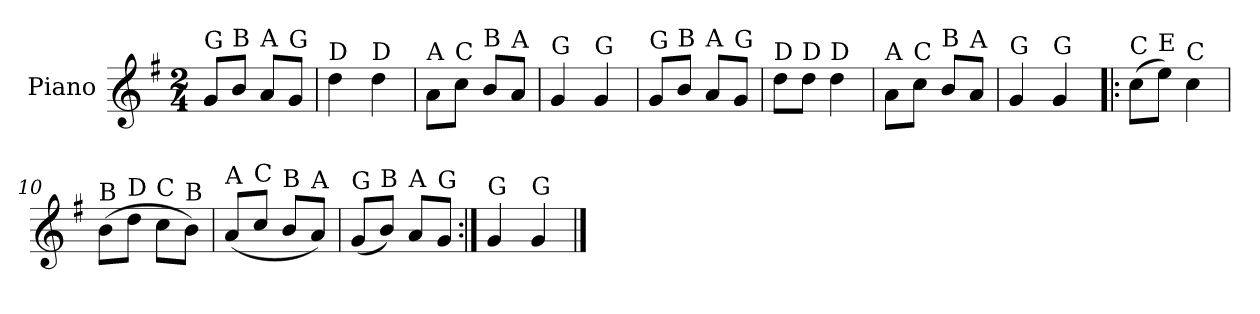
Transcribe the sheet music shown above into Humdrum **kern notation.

**kern
*part1
*staff1
*I"Piano
*I'Pno.
*clefG2
*k[f#]
*M2/4
=1
!LO:TX:a:t=G
8g/L
!LO:TX:a:t=B
8b/J
!LO:TX:a:t=A
8a/L
!LO:TX:a:t=G
8g/J
=2
!LO:TX:a:t=D
4dd\
!LO:TX:a:t=D
4dd\
=3
!LO:TX:a:t=A
8a\L
!LO:TX:a:t=C
8cc\J
!LO:TX:a:t=B
8b/L
!LO:TX:a:t=A
8a/J
=4
!LO:TX:a:t=G
4g/
!LO:TX:a:t=G
4g/
=5
!LO:TX:a:t=G
8g/L
!LO:TX:a:t=B
8b/J
!LO:TX:a:t=A
8a/L
!LO:TX:a:t=G
8g/J
=6
!LO:TX:a:t=D
8dd\L
!LO:TX:a:t=D
8dd\J
!LO:TX:a:t=D
4dd\
=7
!LO:TX:a:t=A
8a\L
!LO:TX:a:t=C
8cc\J
!LO:TX:a:t=B
8b/L
!LO:TX:a:t=A
8a/J
=8
!LO:TX:a:t=G
4g/
!LO:TX:a:t=G
4g/
!!LO:LB:g=z
=9!|:
!LO:TX:a:t=C
(>8cc\L
!LO:TX:a:t=E
8ee\J)
!LO:TX:a:t=C
4cc\
=10
!LO:TX:a:t=B
(>8b\L
!LO:TX:a:t=D
8dd\J
!LO:TX:a:t=C
8cc\L
!LO:TX:a:t=B
8b\J)
=11
!LO:TX:a:t=A
(<8a/L
!LO:TX:a:t=C
8cc/J
!LO:TX:a:t=B
8b/L
!LO:TX:a:t=A
8a/J)
=12
!LO:TX:a:t=G
(<8g/L
!LO:TX:a:t=B
8b/J)
!LO:TX:a:t=A
8a/L
!LO:TX:a:t=G
8g/J
=13:|!
!LO:TX:a:t=G
4g/
!LO:TX:a:t=G
4g/
==
*-
